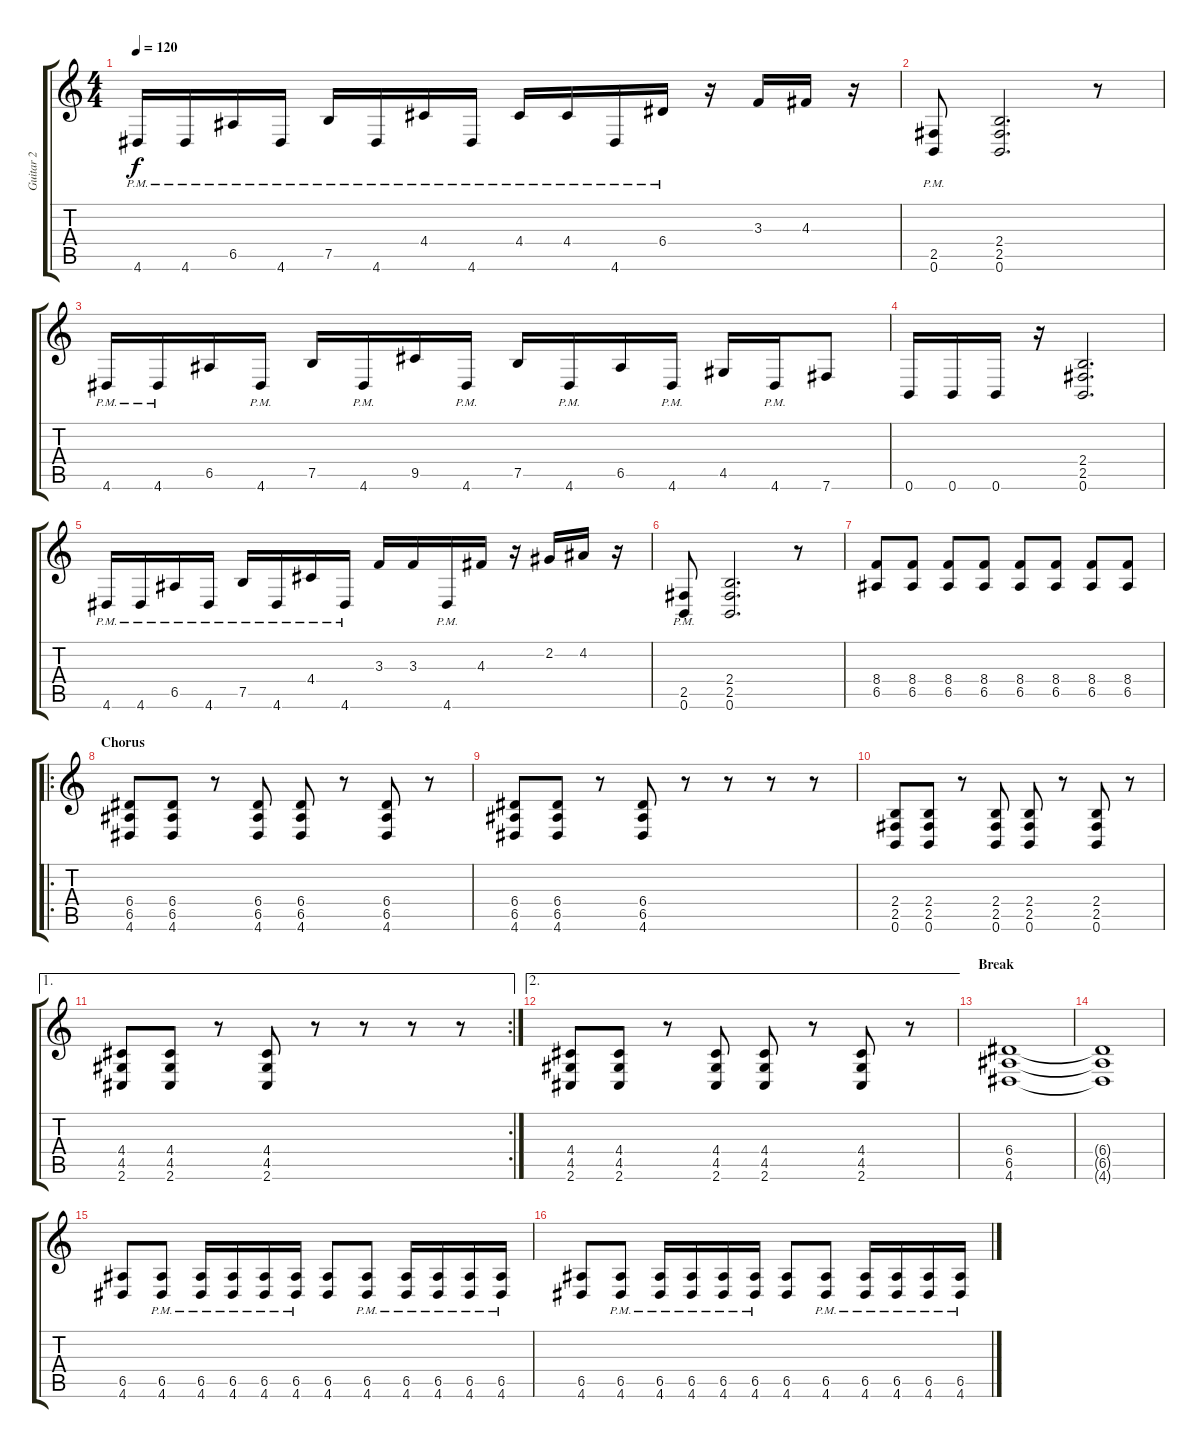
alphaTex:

\track ("Guitar 2" "Guitar 2") {instrument distortionguitar}
\staff {score tabs}
\tuning (B3 Gb3 D3 A2 E2 B1) {hide}
\ts (4 4)
\tempo 120
\clef g2
\ks c
4.6{pm}.16{dy f} 4.6{pm}.16 6.5{pm}.16 4.6{pm}.16 7.5{pm}.16 4.6{pm}.16 4.4{pm}.16 4.6{pm}.16 4.4{pm}.16 4.4{pm}.16 4.6{pm}.16 6.4{pm}.16 r.16 3.3.16 4.3.16 r.16 |
(2.5{pm} 0.6{pm}).8 (2.4 2.5 0.6).2{d} r.8 |
4.6{pm}.16 4.6{pm}.16 6.5.16 4.6{pm}.16 7.5.16 4.6{pm}.16 9.5.16 4.6{pm}.16 7.5.16 4.6{pm}.16 6.5.16 4.6{pm}.16 4.5.16 4.6{pm}.16 7.6.8 |
0.6.16 0.6.16 0.6.16 r.16 (2.4 2.5 0.6).2{d} |
4.6{pm}.16 4.6{pm}.16 6.5{pm}.16 4.6{pm}.16 7.5{pm}.16 4.6{pm}.16 4.4{pm}.16 4.6{pm}.16 3.3.16 3.3.16 4.6{pm}.16 4.3.16 r.16 2.2.16 4.2.16 r.16 |
(2.5{pm} 0.6{pm}).8 (2.4 2.5 0.6).2{d} r.8 |
(8.4 6.5).8 (8.4 6.5).8 (8.4 6.5).8 (8.4 6.5).8 (8.4 6.5).8 (8.4 6.5).8 (8.4 6.5).8 (8.4 6.5).8 |
\ro
\section ("" "Chorus")
(6.4 6.5 4.6).8 (6.4 6.5 4.6).8 r.8 (6.4 6.5 4.6).8 (6.4 6.5 4.6).8 r.8 (6.4 6.5 4.6).8 r.8 |
(6.4 6.5 4.6).8 (6.4 6.5 4.6).8 r.8 (6.4 6.5 4.6).8 r.8 r.8 r.8 r.8 |
(2.4 2.5 0.6).8 (2.4 2.5 0.6).8 r.8 (2.4 2.5 0.6).8 (2.4 2.5 0.6).8 r.8 (2.4 2.5 0.6).8 r.8 |
\ae 1
\rc 2
(4.4 4.5 2.6).8 (4.4 4.5 2.6).8 r.8 (4.4 4.5 2.6).8 r.8 r.8 r.8 r.8 |
\ae 2
(4.4 4.5 2.6).8 (4.4 4.5 2.6).8 r.8 (4.4 4.5 2.6).8 (4.4 4.5 2.6).8 r.8 (4.4 4.5 2.6).8 r.8 |
\section ("" "Break")
(6.4 6.5 4.6).1 |
(6.4{t} 6.5{t} 4.6{t}).1 |
(6.5 4.6).8 (6.5{pm} 4.6{pm}).8 (6.5{pm} 4.6{pm}).16 (6.5{pm} 4.6{pm}).16 (6.5{pm} 4.6{pm}).16 (6.5{pm} 4.6{pm}).16 (6.5 4.6).8 (6.5{pm} 4.6{pm}).8 (6.5{pm} 4.6{pm}).16 (6.5{pm} 4.6{pm}).16 (6.5{pm} 4.6{pm}).16 (6.5{pm} 4.6{pm}).16 |
(6.5 4.6).8 (6.5{pm} 4.6{pm}).8 (6.5{pm} 4.6{pm}).16 (6.5{pm} 4.6{pm}).16 (6.5{pm} 4.6{pm}).16 (6.5{pm} 4.6{pm}).16 (6.5 4.6).8 (6.5{pm} 4.6{pm}).8 (6.5{pm} 4.6{pm}).16 (6.5{pm} 4.6{pm}).16 (6.5{pm} 4.6{pm}).16 (6.5{pm} 4.6{pm}).16
